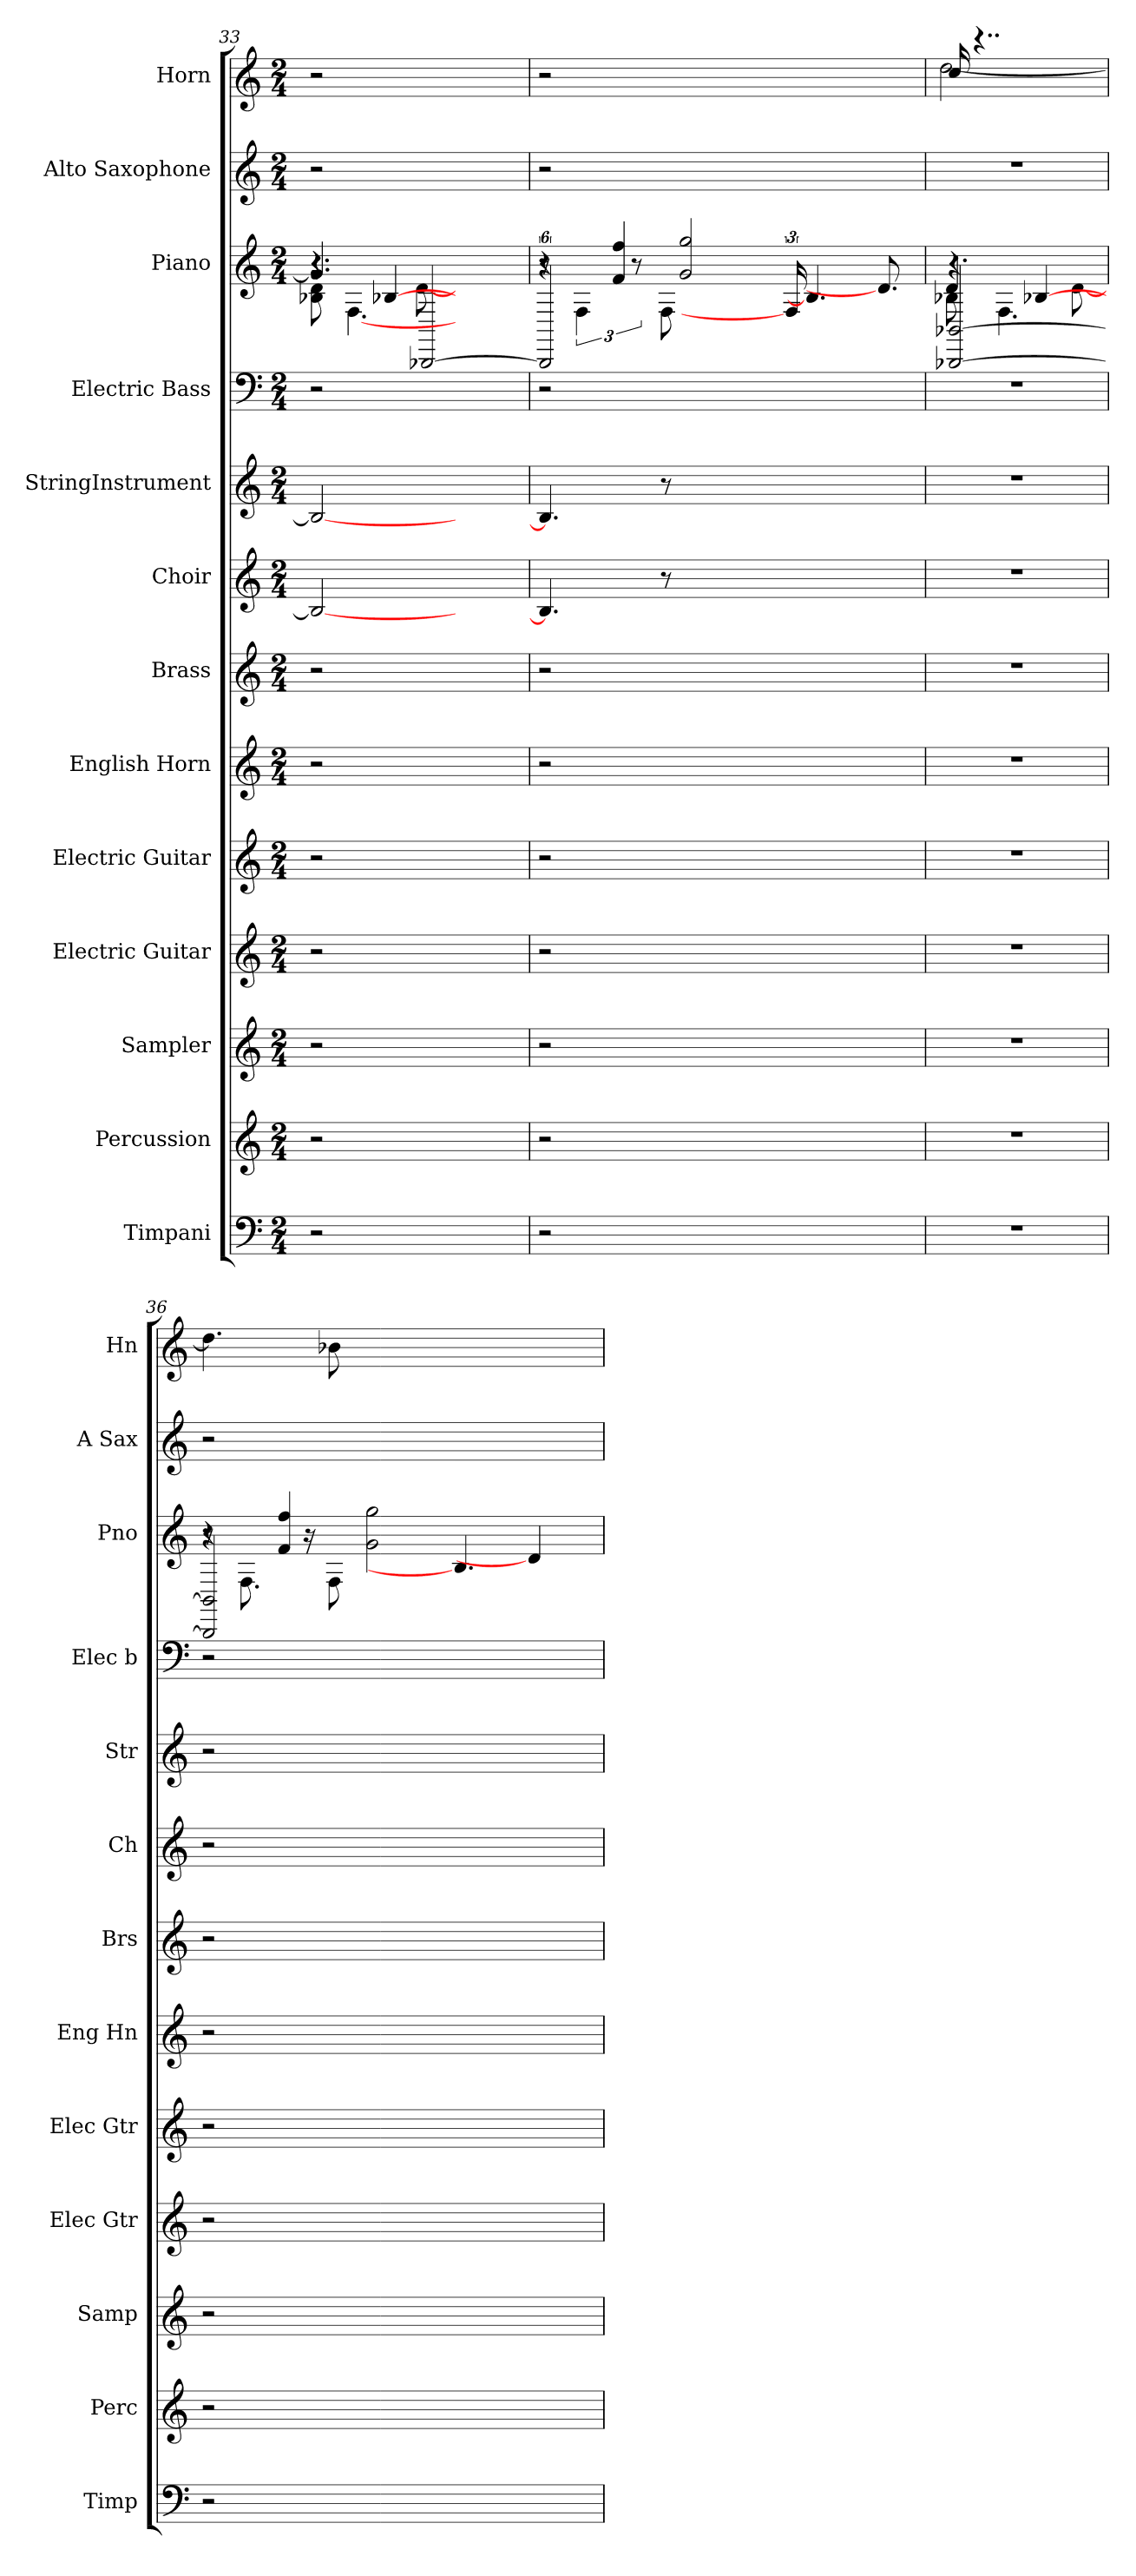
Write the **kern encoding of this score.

**kern	**kern	**kern	**kern	**kern	**kern	**kern	**kern	**kern	**kern	**kern	**kern	**kern
*part13	*part12	*part11	*part10	*part9	*part8	*part7	*part6	*part5	*part4	*part3	*part2	*part1
*staff13	*staff12	*staff11	*staff10	*staff9	*staff8	*staff7	*staff6	*staff5	*staff4	*staff3	*staff2	*staff1
*I"Timpani	*I"Percussion	*I"Sampler	*I"Electric Guitar	*I"Electric Guitar	*I"English Horn	*I"Brass	*I"Choir	*I"StringInstrument	*I"Electric Bass	*I"Piano	*I"Alto Saxophone	*I"Horn
*I'Timp	*I'Perc	*I'Samp	*I'Elec Gtr	*I'Elec Gtr	*I'Eng Hn	*I'Brs	*I'Ch	*I'Str	*I'Elec b	*I'Pno	*I'A Sax	*I'Hn
*clefF4	*clefG2	*clefG2	*clefG2	*clefG2	*clefG2	*clefG2	*clefG2	*clefG2	*clefF4	*clefG2	*clefG2	*clefG2
*	*	*	*	*	*ITrd4c7	*	*	*	*	*	*ITrd5c9	*ITrd4c7
*M2/4	*M2/4	*M2/4	*M2/4	*M2/4	*M2/4	*M2/4	*M2/4	*M2/4	*M2/4	*M2/4	*M2/4	*M2/4
=33	=33	=33	=33	=33	=33	=33	=33	=33	=33	=33	=33	=33
*	*	*	*	*	*	*	*	*	*	*^	*	*
*	*	*	*	*	*	*	*	*	*	*	*^	*	*
*	*	*	*	*	*	*	*	*	*	*	*	*^	*	*
2r	2r	2r	2r	2r	2r	2r	2B-_	2B-_	2r	4.g]	8B-X 8d	4r	4.r	2r	2r
.	.	.	.	.	.	.	.	.	.	.	[4.F	.	.	.	.
.	.	.	.	.	.	.	.	.	.	.	.	[4B-X	.	.	.
.	.	.	.	.	.	.	.	.	.	[2BBB-X	.	.	[8d	.	.
4.ryy	4.ryy	4.ryy	4.ryy	4.ryy	4.ryy	4.ryy	4.ryy	4.ryy	4.ryy	.	4.ryy	4.ryy	4.ryy	4.ryy	4.ryy
*	*	*	*	*	*	*	*	*	*	*	*	*v	*v	*	*
=34	=34	=34	=34	=34	=34	=34	=34	=34	=34	=34	=34	=34	=34	=34
2r	2r	2r	2r	2r	2r	2r	4.B-]	4.B-]	2r	12%5BBB-]	8r	4r	2r	2r
.	.	.	.	.	.	.	.	.	.	.	6F	.	.	.
.	.	.	.	.	.	.	.	.	.	.	.	4f 4ff	.	.
.	.	.	.	.	.	.	.	.	.	.	12r	.	.	.
.	.	.	.	.	.	.	8r	8r	.	.	8F	.	.	.
.	.	.	.	.	.	.	.	.	.	2g 2gg	.	.	.	.
48%49ryy	48%49ryy	48%49ryy	48%49ryy	48%49ryy	48%49ryy	48%49ryy	48%49ryy	48%49ryy	48%49ryy	.	48%49ryy	48%49ryy	48%49ryy	48%49ryy
.	.	.	.	.	.	.	.	.	.	24F]	.	.	.	.
.	.	.	.	.	.	.	.	.	.	4.B-]	.	.	.	.
.	.	.	.	.	.	.	.	.	.	8.d]	.	.	.	.
=35	=35	=35	=35	=35	=35	=35	=35	=35	=35	=35	=35	=35	=35	=35
*	*	*	*	*	*	*	*	*	*	*	*	*^	*	*^
2r	2r	2r	2r	2r	2r	2r	2r	2r	2r	[2BBB-X [2BB-X	8B-X	4d	4.r	2r	16f	[2g
.	.	.	.	.	.	.	.	.	.	.	.	.	.	.	4..r	.
.	.	.	.	.	.	.	.	.	.	.	4.F	.	.	.	.	.
.	.	.	.	.	.	.	.	.	.	.	.	[4B-X	.	.	.	.
.	.	.	.	.	.	.	.	.	.	.	.	.	[8d	.	.	.
*	*	*	*	*	*	*	*	*	*	*	*	*v	*v	*	*v	*v
=36	=36	=36	=36	=36	=36	=36	=36	=36	=36	=36	=36	=36	=36	=36
2r	2r	2r	2r	2r	2r	2r	2r	2r	2r	2BBB-] 2BB-]	8r	4r	2r	4.g]
.	.	.	.	.	.	.	.	.	.	.	8.F	.	.	.
.	.	.	.	.	.	.	.	.	.	.	.	4f 4ff	.	.
.	.	.	.	.	.	.	.	.	.	.	16r	.	.	.
.	.	.	.	.	.	.	.	.	.	.	8F	.	.	8e-X
1ryy	1ryy	1ryy	1ryy	1ryy	1ryy	1ryy	1ryy	1ryy	1ryy	2g 2gg	1ryy	1ryy	1ryy	1ryy
.	.	.	.	.	.	.	.	.	.	4.B-]	.	.	.	.
.	.	.	.	.	.	.	.	.	.	4d]	.	.	.	.
8ryy	8ryy	8ryy	8ryy	8ryy	8ryy	8ryy	8ryy	8ryy	8ryy	.	8ryy	8ryy	8ryy	8ryy
*	*	*	*	*	*	*	*	*	*	*v	*v	*v	*	*
=	=	=	=	=	=	=	=	=	=	=	=	=
*-	*-	*-	*-	*-	*-	*-	*-	*-	*-	*-	*-	*-
